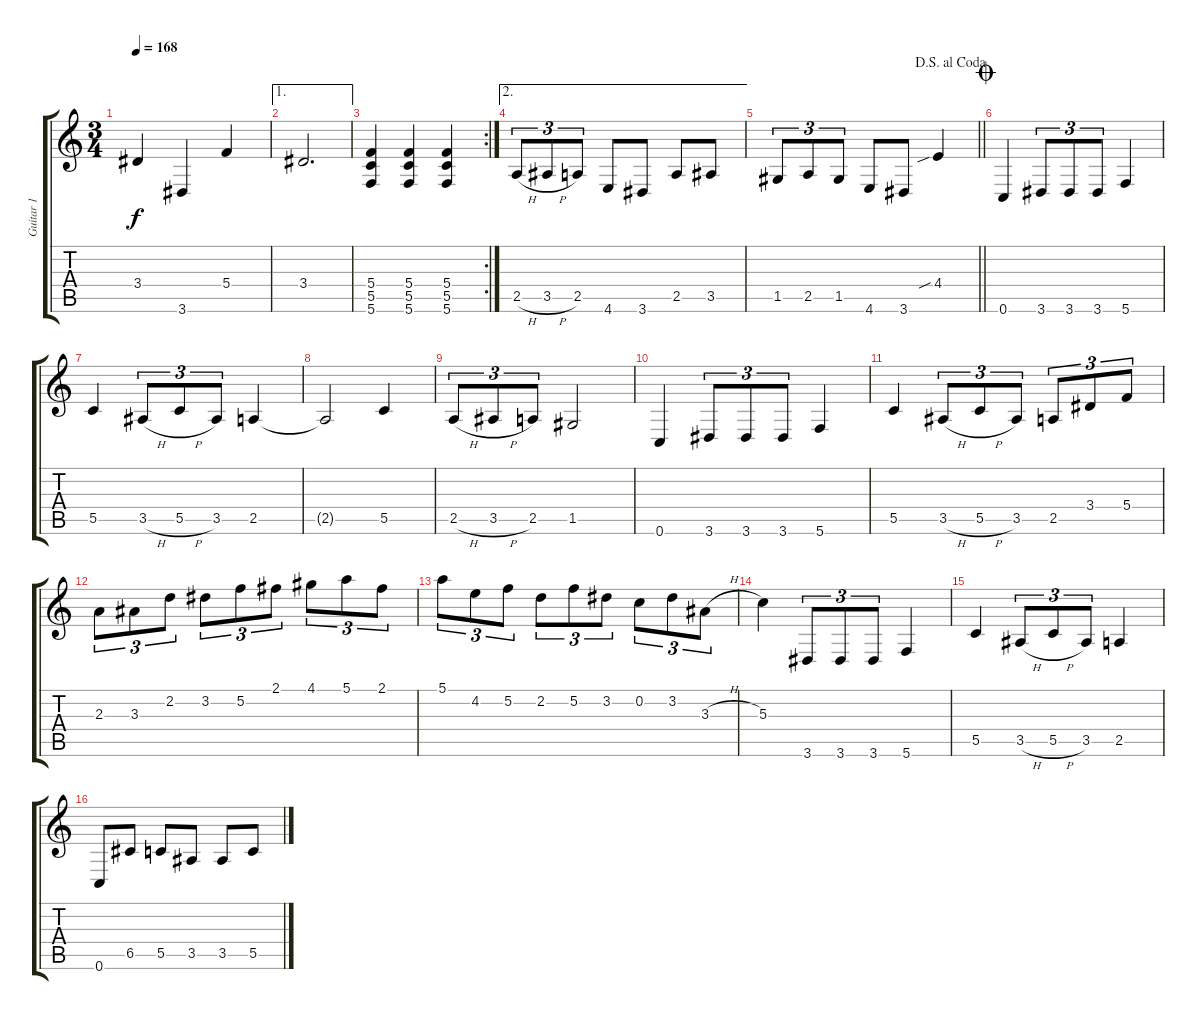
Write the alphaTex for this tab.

\track ("Guitar 1" "Guitar 1") {instrument overdrivenguitar}
\staff {score tabs}
\tuning (E4 C4 G3 C3 G2 C2) {hide}
\ts (3 4)
\tempo 168
\clef g2
\ks c
3.4.4{dy f} 3.6.4 5.4.4 |
\ae 1
3.4.2{d} |
\rc 2
(5.4 5.5 5.6).4 (5.4 5.5 5.6).4 (5.4 5.5 5.6).4 |
\ae 2
2.5{h}.8{tu (3 2)} 3.5{h}.8{tu (3 2)} 2.5.8{tu (3 2)} 4.6.8 3.6.8 2.5.8 3.5.8 |
\jump dalsegnoalcoda
\barLineRight lightlight
1.5.8{tu (3 2)} 2.5.8{tu (3 2)} 1.5.8{tu (3 2)} 4.6.8 3.6.8 4.4{sib}.4 |
\jump coda
0.6.4 3.6.8{tu (3 2)} 3.6.8{tu (3 2)} 3.6.8{tu (3 2)} 5.6.4 |
5.5.4 3.5{h}.8{tu (3 2)} 5.5{h}.8{tu (3 2)} 3.5.8{tu (3 2)} 2.5.4 |
2.5{t}.2 5.5.4 |
2.5{h}.8{tu (3 2)} 3.5{h}.8{tu (3 2)} 2.5.8{tu (3 2)} 1.5.2 |
0.6.4 3.6.8{tu (3 2)} 3.6.8{tu (3 2)} 3.6.8{tu (3 2)} 5.6.4 |
5.5.4 3.5{h}.8{tu (3 2)} 5.5{h}.8{tu (3 2)} 3.5.8{tu (3 2)} 2.5.8{tu (3 2)} 3.4.8{tu (3 2)} 5.4.8{tu (3 2)} |
2.3.8{tu (3 2)} 3.3.8{tu (3 2)} 2.2.8{tu (3 2)} 3.2.8{tu (3 2)} 5.2.8{tu (3 2)} 2.1.8{tu (3 2)} 4.1.8{tu (3 2)} 5.1.8{tu (3 2)} 2.1.8{tu (3 2)} |
5.1.8{tu (3 2)} 4.2.8{tu (3 2)} 5.2.8{tu (3 2)} 2.2.8{tu (3 2)} 5.2.8{tu (3 2)} 3.2.8{tu (3 2)} 0.2.8{tu (3 2)} 3.2.8{tu (3 2)} 3.3{h}.8{tu (3 2)} |
5.3.4 3.6.8{tu (3 2)} 3.6.8{tu (3 2)} 3.6.8{tu (3 2)} 5.6.4 |
5.5.4 3.5{h}.8{tu (3 2)} 5.5{h}.8{tu (3 2)} 3.5.8{tu (3 2)} 2.5.4 |
0.6.8 6.5.8 5.5.8 3.5.8 3.5.8 5.5.8
